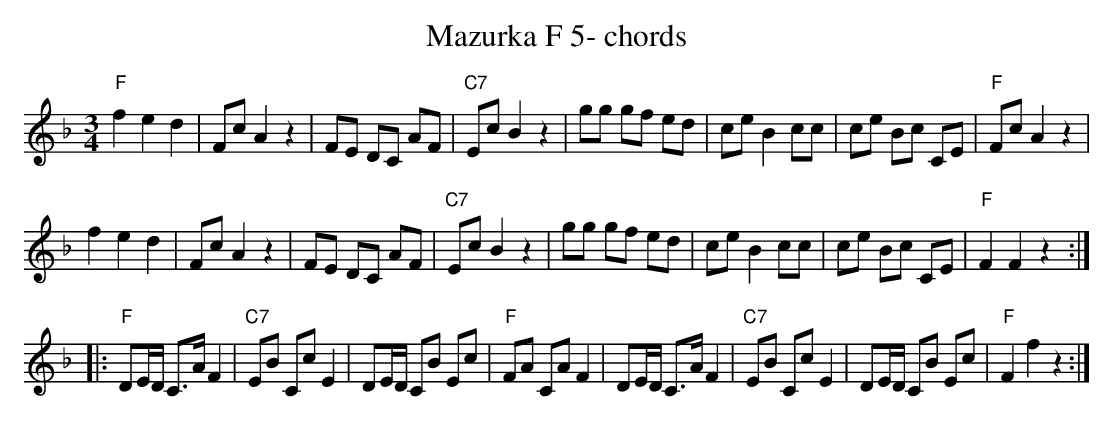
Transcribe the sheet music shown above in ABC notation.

X:1
T:Mazurka F 5- chords
M:3/4
L:1/8
K:Fmaj%%MIDI gchordon
"F"f2e2d2 | FcA2z2 | FE DC AF | "C7"EcB2z2 | gg gf ed | ce B2cc | ce Bc CE | "F"FcA2z2 |
f2e2d2 | FcA2z2 | FE DC AF | "C7"EcB2z2 | gg gf ed | ce B2cc | ce Bc CE | "F"F2F2z2 ::
"F"DE/2D/2 C>AF2 | "C7"EB Cc E2 | DE/2D/2 CB Ec | "F"FA CA F2 | DE/2D/2 C>AF2 | "C7"EB Cc E2 | DE/2D/2 CB Ec | "F"F2f2z2 :|
